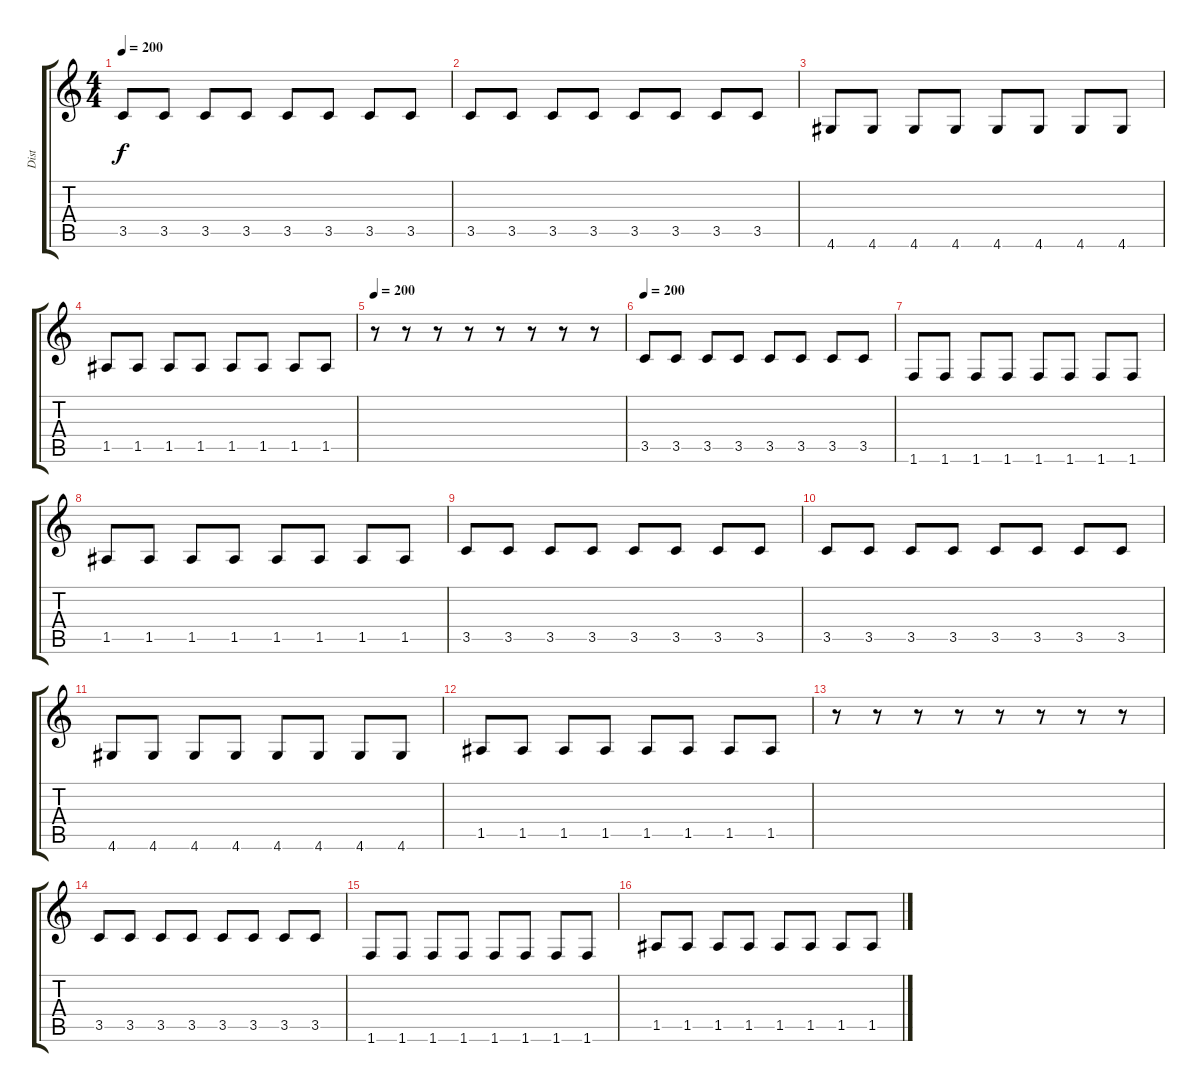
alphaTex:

\track ("Dist" "Dist") {instrument overdrivenguitar}
\staff {score tabs}
\tuning (E4 B3 G3 D3 A2 E2) {hide}
\ts (4 4)
\tempo 200
\clef g2
\ks c
3.5.8{dy f} 3.5.8 3.5.8 3.5.8 3.5.8 3.5.8 3.5.8 3.5.8 |
3.5.8 3.5.8 3.5.8 3.5.8 3.5.8 3.5.8 3.5.8 3.5.8 |
4.6.8 4.6.8 4.6.8 4.6.8 4.6.8 4.6.8 4.6.8 4.6.8 |
1.5.8 1.5.8 1.5.8 1.5.8 1.5.8 1.5.8 1.5.8 1.5.8 |
\tempo 200
r.8 r.8 r.8 r.8 r.8 r.8 r.8 r.8 |
\tempo 200
3.5.8 3.5.8 3.5.8 3.5.8 3.5.8 3.5.8 3.5.8 3.5.8 |
1.6.8 1.6.8 1.6.8 1.6.8 1.6.8 1.6.8 1.6.8 1.6.8 |
1.5.8 1.5.8 1.5.8 1.5.8 1.5.8 1.5.8 1.5.8 1.5.8 |
3.5.8 3.5.8 3.5.8 3.5.8 3.5.8 3.5.8 3.5.8 3.5.8 |
3.5.8 3.5.8 3.5.8 3.5.8 3.5.8 3.5.8 3.5.8 3.5.8 |
4.6.8 4.6.8 4.6.8 4.6.8 4.6.8 4.6.8 4.6.8 4.6.8 |
1.5.8 1.5.8 1.5.8 1.5.8 1.5.8 1.5.8 1.5.8 1.5.8 |
r.8 r.8 r.8 r.8 r.8 r.8 r.8 r.8 |
3.5.8 3.5.8 3.5.8 3.5.8 3.5.8 3.5.8 3.5.8 3.5.8 |
1.6.8 1.6.8 1.6.8 1.6.8 1.6.8 1.6.8 1.6.8 1.6.8 |
1.5.8 1.5.8 1.5.8 1.5.8 1.5.8 1.5.8 1.5.8 1.5.8
